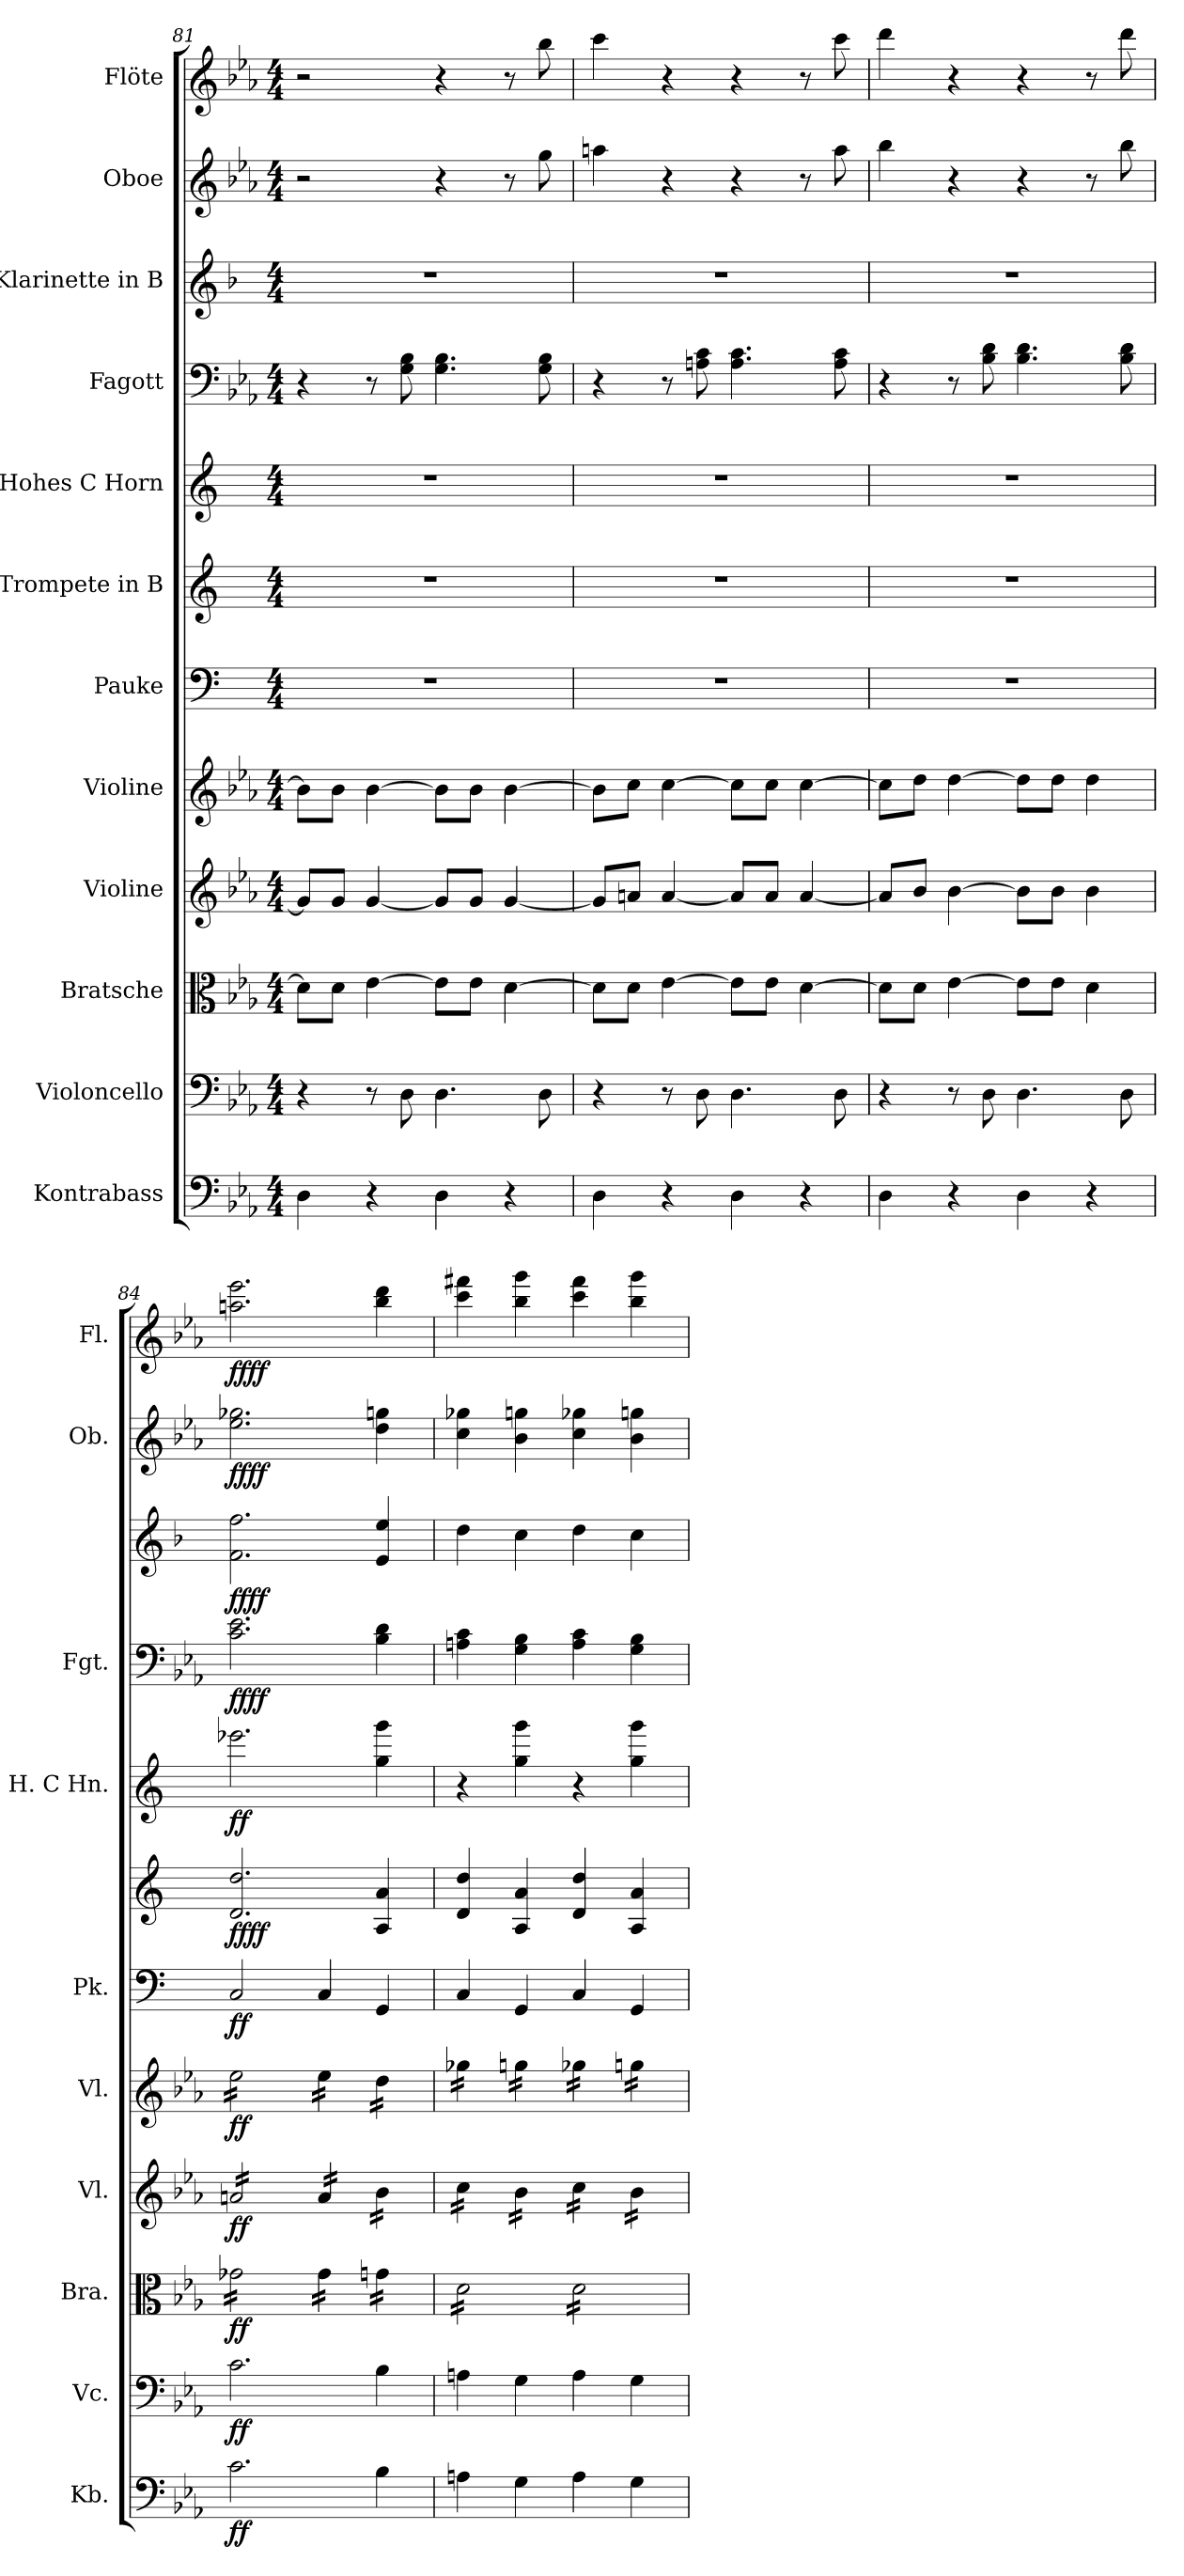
**kern	**dynam	**kern	**dynam	**kern	**dynam	**kern	**dynam	**kern	**dynam	**kern	**dynam	**kern	**dynam	**kern	**dynam	**kern	**dynam	**kern	**dynam	**kern	**dynam	**kern	**dynam
*part12	*part12	*part11	*part11	*part10	*part10	*part9	*part9	*part8	*part8	*part7	*part7	*part6	*part6	*part5	*part5	*part4	*part4	*part3	*part3	*part2	*part2	*part1	*part1
*staff12	*staff12	*staff11	*staff11	*staff10	*staff10	*staff9	*staff9	*staff8	*staff8	*staff7	*staff7	*staff6	*staff6	*staff5	*staff5	*staff4	*staff4	*staff3	*staff3	*staff2	*staff2	*staff1	*staff1
*I"Kontrabass	*	*I"Violoncello	*	*I"Bratsche	*	*I"Violine	*	*I"Violine	*	*I"Pauke	*	*I"Trompete in B	*	*I"Hohes C Horn	*	*I"Fagott	*	*I"Klarinette in B	*	*I"Oboe	*	*I"Flöte	*
*I'Kb.	*	*I'Vc.	*	*I'Bra.	*	*I'Vl.	*	*I'Vl.	*	*I'Pk.	*	*	*	*I'H. C Hn.	*	*I'Fgt.	*	*	*	*I'Ob.	*	*I'Fl.	*
*clefF4	*	*clefF4	*	*clefC3	*	*clefG2	*	*clefG2	*	*clefF4	*	*clefG2	*	*clefG2	*	*clefF4	*	*clefG2	*	*clefG2	*	*clefG2	*
*ITrd7c12	*	*	*	*	*	*	*	*	*	*	*	*ITrd1c2	*	*ITrd7c12	*	*	*	*ITrd1c2	*	*	*	*	*
*k[b-e-a-]	*	*k[b-e-a-]	*	*k[b-e-a-]	*	*k[b-e-a-]	*	*k[b-e-a-]	*	*k[]	*	*k[b-e-]	*	*k[]	*	*k[b-e-a-]	*	*k[b-e-a-]	*	*k[b-e-a-]	*	*k[b-e-a-]	*
*M4/4	*	*M4/4	*	*M4/4	*	*M4/4	*	*M4/4	*	*M4/4	*	*M4/4	*	*M4/4	*	*M4/4	*	*M4/4	*	*M4/4	*	*M4/4	*
=81	=81	=81	=81	=81	=81	=81	=81	=81	=81	=81	=81	=81	=81	=81	=81	=81	=81	=81	=81	=81	=81	=81	=81
4DD\	.	4r	.	8d\L]	.	8g/L]	.	8b-\L]	.	1r	.	1r	.	1r	.	4r	.	1r	.	2r	.	2r	.
.	.	.	.	8d\J	.	8g/J	.	8b-\J	.	.	.	.	.	.	.	.	.	.	.	.	.	.	.
4r	.	8r	.	[4e-\	.	[4g/	.	[4b-\	.	.	.	.	.	.	.	8r	.	.	.	.	.	.	.
.	.	8D\	.	.	.	.	.	.	.	.	.	.	.	.	.	8G\ 8B-\	.	.	.	.	.	.	.
4DD\	.	4.D\	.	8e-\L]	.	8g/L]	.	8b-\L]	.	.	.	.	.	.	.	4.G\ 4.B-\	.	.	.	4r	.	4r	.
.	.	.	.	8e-\J	.	8g/J	.	8b-\J	.	.	.	.	.	.	.	.	.	.	.	.	.	.	.
4r	.	.	.	[4d\	.	[4g/	.	[4b-\	.	.	.	.	.	.	.	.	.	.	.	8r	.	8r	.
.	.	8D\	.	.	.	.	.	.	.	.	.	.	.	.	.	8G\ 8B-\	.	.	.	8gg\	.	8bb-\	.
!!LO:PB:g=z
=82	=82	=82	=82	=82	=82	=82	=82	=82	=82	=82	=82	=82	=82	=82	=82	=82	=82	=82	=82	=82	=82	=82	=82
4DD\	.	4r	.	8d\L]	.	8g/L]	.	8b-\L]	.	1r	.	1r	.	1r	.	4r	.	1r	.	4aan\	.	4ccc\	.
.	.	.	.	8d\J	.	8an/J	.	8cc\J	.	.	.	.	.	.	.	.	.	.	.	.	.	.	.
4r	.	8r	.	[4e-\	.	[4a/	.	[4cc\	.	.	.	.	.	.	.	8r	.	.	.	4r	.	4r	.
.	.	8D\	.	.	.	.	.	.	.	.	.	.	.	.	.	8An\ 8c\	.	.	.	.	.	.	.
4DD\	.	4.D\	.	8e-\L]	.	8a/L]	.	8cc\L]	.	.	.	.	.	.	.	4.A\ 4.c\	.	.	.	4r	.	4r	.
.	.	.	.	8e-\J	.	8a/J	.	8cc\J	.	.	.	.	.	.	.	.	.	.	.	.	.	.	.
4r	.	.	.	[4d\	.	[4a/	.	[4cc\	.	.	.	.	.	.	.	.	.	.	.	8r	.	8r	.
.	.	8D\	.	.	.	.	.	.	.	.	.	.	.	.	.	8A\ 8c\	.	.	.	8aa\	.	8ccc\	.
=83	=83	=83	=83	=83	=83	=83	=83	=83	=83	=83	=83	=83	=83	=83	=83	=83	=83	=83	=83	=83	=83	=83	=83
4DD\	.	4r	.	8d\L]	.	8a/L]	.	8cc\L]	.	1r	.	1r	.	1r	.	4r	.	1r	.	4bb-\	.	4ddd\	.
.	.	.	.	8d\J	.	8b-/J	.	8dd\J	.	.	.	.	.	.	.	.	.	.	.	.	.	.	.
4r	.	8r	.	[4e-\	.	[4b-\	.	[4dd\	.	.	.	.	.	.	.	8r	.	.	.	4r	.	4r	.
.	.	8D\	.	.	.	.	.	.	.	.	.	.	.	.	.	8B-\ 8d\	.	.	.	.	.	.	.
4DD\	.	4.D\	.	8e-\L]	.	8b-\L]	.	8dd\L]	.	.	.	.	.	.	.	4.B-\ 4.d\	.	.	.	4r	.	4r	.
.	.	.	.	8e-\J	.	8b-\J	.	8dd\J	.	.	.	.	.	.	.	.	.	.	.	.	.	.	.
4r	.	.	.	4d\	.	4b-\	.	4dd\	.	.	.	.	.	.	.	.	.	.	.	8r	.	8r	.
.	.	8D\	.	.	.	.	.	.	.	.	.	.	.	.	.	8B-\ 8d\	.	.	.	8bb-\	.	8ddd\	.
=84	=84	=84	=84	=84	=84	=84	=84	=84	=84	=84	=84	=84	=84	=84	=84	=84	=84	=84	=84	=84	=84	=84	=84
!	!LO:DY:b	!	!LO:DY:b	!	!LO:DY:b	!	!LO:DY:b	!	!LO:DY:b	!	!LO:DY:b	!	!LO:DY:b	!	!	!	!	!	!	!	!	!	!
!	!	!	!	!	!	!	!	!	!	!	!	!	!LO:DY:n=1:b	!	!LO:DY:b	!	!LO:DY:b	!	!	!	!	!	!
!	!	!	!	!	!	!	!	!	!	!	!	!	!	!	!	!	!LO:DY:n=1:b	!	!LO:DY:b	!	!	!	!
!	!	!	!	!	!	!	!	!	!	!	!	!	!	!	!	!	!	!	!LO:DY:n=1:b	!	!LO:DY:b	!	!
!	!	!	!	!	!	!	!	!	!	!	!	!	!	!	!	!	!	!	!	!	!LO:DY:n=1:b	!	!LO:DY:b
!	!	!	!	!	!	!	!	!	!	!	!	!	!	!	!	!	!	!	!	!	!	!	!LO:DY:n=1:b
*	*	*	*	*tremolo	*	*	*	*	*	*	*	*	*	*	*	*	*	*	*	*	*	*	*
*	*	*	*	*	*	*tremolo	*	*	*	*	*	*	*	*	*	*	*	*	*	*	*	*	*
*	*	*	*	*	*	*	*	*tremolo	*	*	*	*	*	*	*	*	*	*	*	*	*	*	*
2.C\	ff	2.c\	ff	16g-X\LL	ff	16an/LL	ff	16ee-\LL	ff	2C/	ff	2.c/ 2.cc/	ff ff	2.ee-X\	ff	2.c\ 2.e-\	ff ff	2.e-\ 2.ee-\	ff ff	2.ee-\ 2.gg-X\	ff ff	2.aan\ 2.eee-\	ff ff
.	.	.	.	16g-X\	.	16an/	.	16ee-\	.	.	.	.	.	.	.	.	.	.	.	.	.	.	.
.	.	.	.	16g-X\	.	16an/	.	16ee-\	.	.	.	.	.	.	.	.	.	.	.	.	.	.	.
.	.	.	.	16g-X\	.	16an/	.	16ee-\	.	.	.	.	.	.	.	.	.	.	.	.	.	.	.
.	.	.	.	16g-X\	.	16an/	.	16ee-\	.	.	.	.	.	.	.	.	.	.	.	.	.	.	.
.	.	.	.	16g-X\	.	16an/	.	16ee-\	.	.	.	.	.	.	.	.	.	.	.	.	.	.	.
.	.	.	.	16g-X\	.	16an/	.	16ee-\	.	.	.	.	.	.	.	.	.	.	.	.	.	.	.
.	.	.	.	16g-X\JJ	.	16an/JJ	.	16ee-\JJ	.	.	.	.	.	.	.	.	.	.	.	.	.	.	.
.	.	.	.	16g-\LL	.	16a/LL	.	16ee-\LL	.	4C/	.	.	.	.	.	.	.	.	.	.	.	.	.
.	.	.	.	16g-\	.	16a/	.	16ee-\	.	.	.	.	.	.	.	.	.	.	.	.	.	.	.
.	.	.	.	16g-\	.	16a/	.	16ee-\	.	.	.	.	.	.	.	.	.	.	.	.	.	.	.
.	.	.	.	16g-\JJ	.	16a/JJ	.	16ee-\JJ	.	.	.	.	.	.	.	.	.	.	.	.	.	.	.
4BB-\	.	4B-\	.	16gn\LL	.	16b-\LL	.	16dd\LL	.	4GG/	.	4G/ 4g/	.	4g\ 4gg\	.	4B-\ 4d\	.	4d/ 4dd/	.	4dd\ 4ggn\	.	4bb-\ 4ddd\	.
.	.	.	.	16gn\	.	16b-\	.	16dd\	.	.	.	.	.	.	.	.	.	.	.	.	.	.	.
.	.	.	.	16gn\	.	16b-\	.	16dd\	.	.	.	.	.	.	.	.	.	.	.	.	.	.	.
.	.	.	.	16gn\JJ	.	16b-\JJ	.	16dd\JJ	.	.	.	.	.	.	.	.	.	.	.	.	.	.	.
=85	=85	=85	=85	=85	=85	=85	=85	=85	=85	=85	=85	=85	=85	=85	=85	=85	=85	=85	=85	=85	=85	=85	=85
4AAn\	.	4An\	.	16d\LL	.	16cc\LL	.	16gg-X\LL	.	4C/	.	4c/ 4cc/	.	4r	.	4An\ 4c\	.	4cc\	.	4cc\ 4gg-X\	.	4ccc\ 4fff#X\	.
.	.	.	.	16d\	.	16cc\	.	16gg-X\	.	.	.	.	.	.	.	.	.	.	.	.	.	.	.
.	.	.	.	16d\	.	16cc\	.	16gg-X\	.	.	.	.	.	.	.	.	.	.	.	.	.	.	.
.	.	.	.	16d\	.	16cc\JJ	.	16gg-X\JJ	.	.	.	.	.	.	.	.	.	.	.	.	.	.	.
4GG\	.	4G\	.	16d\	.	16b-\LL	.	16ggn\LL	.	4GG/	.	4G/ 4g/	.	4g\ 4gg\	.	4G\ 4B-\	.	4b-\	.	4b-\ 4ggn\	.	4bb-\ 4ggg\	.
.	.	.	.	16d\	.	16b-\	.	16ggn\	.	.	.	.	.	.	.	.	.	.	.	.	.	.	.
.	.	.	.	16d\	.	16b-\	.	16ggn\	.	.	.	.	.	.	.	.	.	.	.	.	.	.	.
.	.	.	.	16d\JJ	.	16b-\JJ	.	16ggn\JJ	.	.	.	.	.	.	.	.	.	.	.	.	.	.	.
4AA\	.	4A\	.	16d\LL	.	16cc\LL	.	16gg-X\LL	.	4C/	.	4c/ 4cc/	.	4r	.	4A\ 4c\	.	4cc\	.	4cc\ 4gg-X\	.	4ccc\ 4fff#\	.
.	.	.	.	16d\	.	16cc\	.	16gg-X\	.	.	.	.	.	.	.	.	.	.	.	.	.	.	.
.	.	.	.	16d\	.	16cc\	.	16gg-X\	.	.	.	.	.	.	.	.	.	.	.	.	.	.	.
.	.	.	.	16d\	.	16cc\JJ	.	16gg-X\JJ	.	.	.	.	.	.	.	.	.	.	.	.	.	.	.
4GG\	.	4G\	.	16d\	.	16b-\LL	.	16ggn\LL	.	4GG/	.	4G/ 4g/	.	4g\ 4gg\	.	4G\ 4B-\	.	4b-\	.	4b-\ 4ggn\	.	4bb-\ 4ggg\	.
.	.	.	.	16d\	.	16b-\	.	16ggn\	.	.	.	.	.	.	.	.	.	.	.	.	.	.	.
.	.	.	.	16d\	.	16b-\	.	16ggn\	.	.	.	.	.	.	.	.	.	.	.	.	.	.	.
.	.	.	.	16d\JJ	.	16b-\JJ	.	16ggn\JJ	.	.	.	.	.	.	.	.	.	.	.	.	.	.	.
*	*	*	*	*	*	*	*	*Xtremolo	*	*	*	*	*	*	*	*	*	*	*	*	*	*	*
*	*	*	*	*	*	*Xtremolo	*	*	*	*	*	*	*	*	*	*	*	*	*	*	*	*	*
*	*	*	*	*Xtremolo	*	*	*	*	*	*	*	*	*	*	*	*	*	*	*	*	*	*	*
=	=	=	=	=	=	=	=	=	=	=	=	=	=	=	=	=	=	=	=	=	=	=	=
*-	*-	*-	*-	*-	*-	*-	*-	*-	*-	*-	*-	*-	*-	*-	*-	*-	*-	*-	*-	*-	*-	*-	*-
